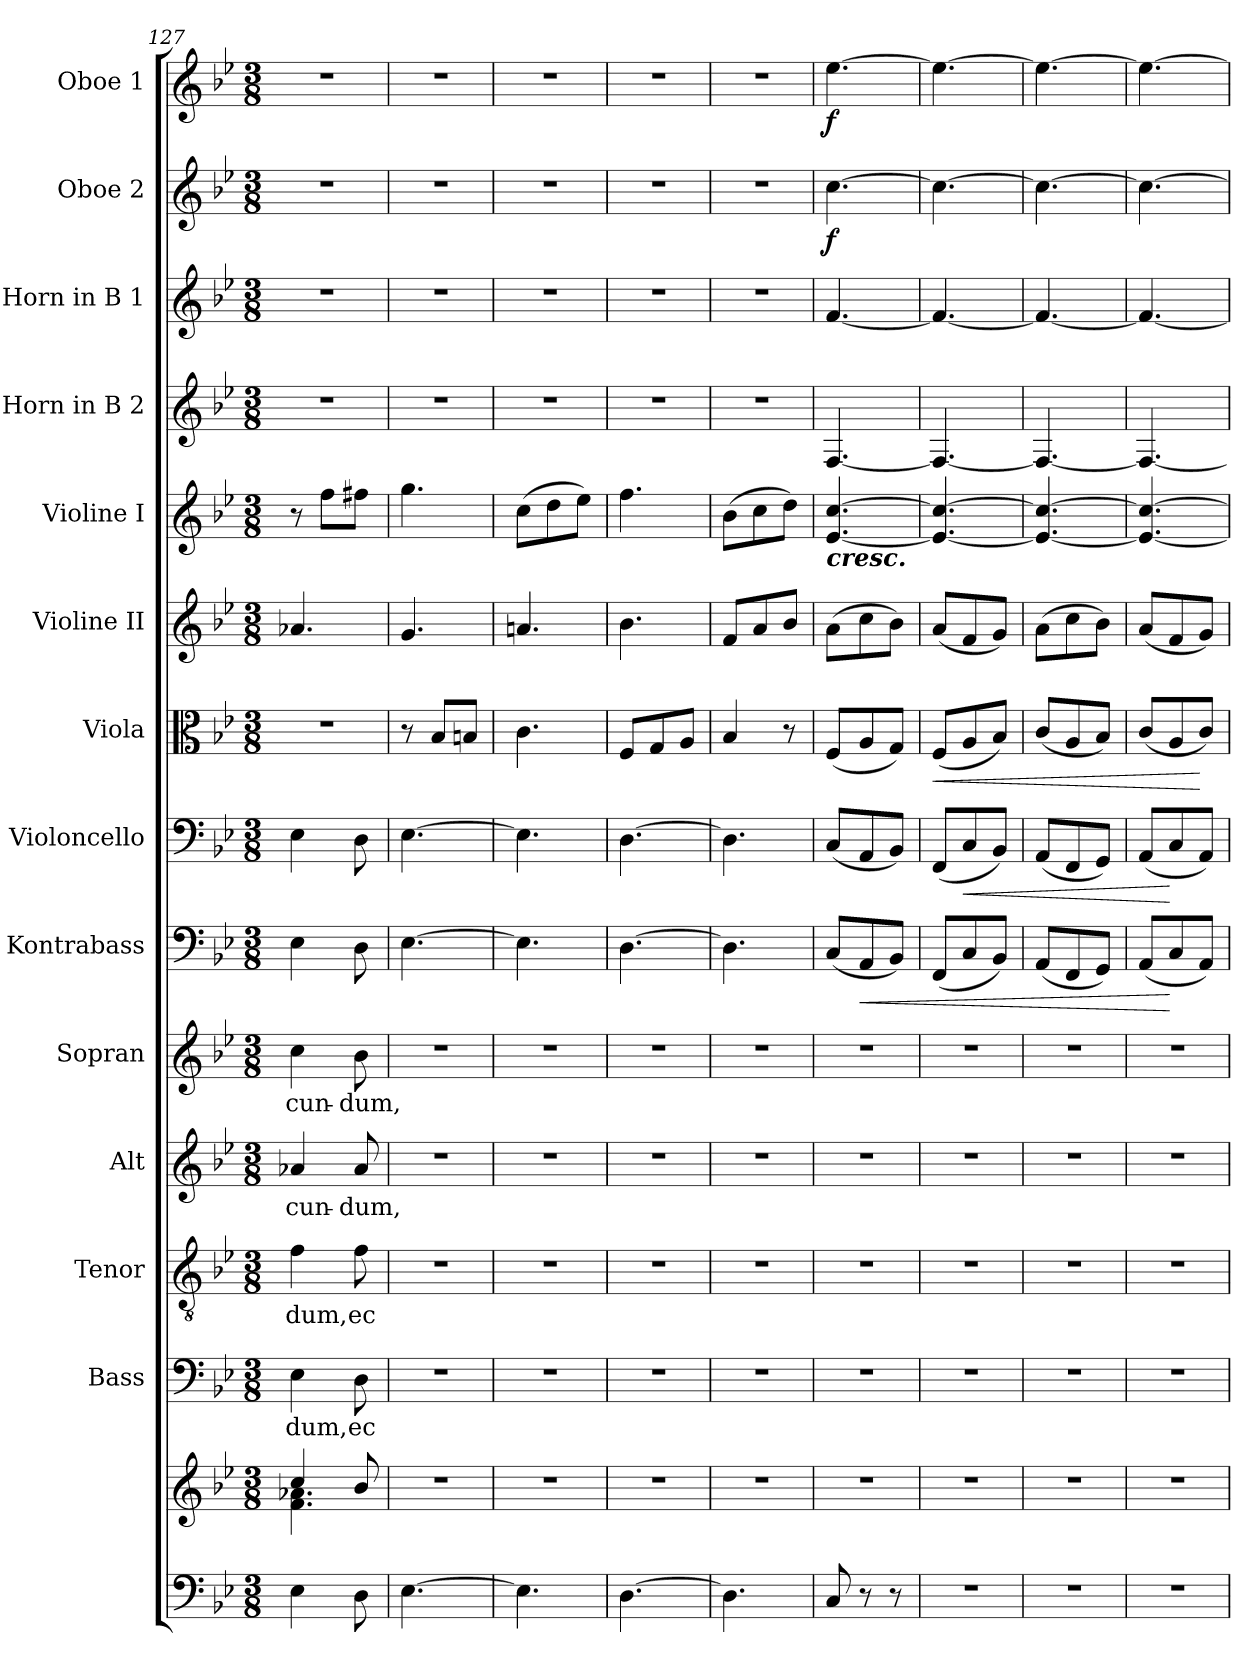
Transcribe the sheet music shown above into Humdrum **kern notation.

**kern	**kern	**kern	**text	**kern	**text	**kern	**text	**kern	**text	**kern	**dynam	**kern	**dynam	**kern	**dynam	**kern	**kern	**kern	**kern	**kern	**dynam	**kern	**dynam
*part14	*part14	*part13	*part13	*part12	*part12	*part11	*part11	*part10	*part10	*part9	*part9	*part8	*part8	*part7	*part7	*part6	*part5	*part4	*part3	*part2	*part2	*part1	*part1
*staff15	*staff14	*staff13	*staff13	*staff12	*staff12	*staff11	*staff11	*staff10	*staff10	*staff9	*staff9	*staff8	*staff8	*staff7	*staff7	*staff6	*staff5	*staff4	*staff3	*staff2	*staff2	*staff1	*staff1
*	*	*I"Bass	*	*I"Tenor	*	*I"Alt	*	*I"Sopran	*	*I"Kontrabass	*	*I"Violoncello	*	*I"Viola	*	*I"Violine II	*I"Violine I	*I"Horn in B 2	*I"Horn in B 1	*I"Oboe 2	*	*I"Oboe 1	*
*	*	*I'B.	*	*I'T.	*	*I'A.	*	*I'S.	*	*I'Kb.	*	*I'Vc.	*	*I'Vla.	*	*I'Vl. II	*I'Vl. I	*	*	*I'Ob. 2	*	*I'Ob. 1	*
*clefF4	*clefG2	*clefF4	*	*clefGv2	*	*clefG2	*	*clefG2	*	*clefF4	*	*clefF4	*	*clefC3	*	*clefG2	*clefG2	*clefG2	*clefG2	*clefG2	*	*clefG2	*
*	*	*	*	*	*	*	*	*	*	*ITrd7c12	*	*	*	*	*	*	*	*ITrd8c14	*ITrd8c14	*	*	*	*
*k[b-e-]	*k[b-e-]	*k[b-e-]	*	*k[b-e-]	*	*k[b-e-]	*	*k[b-e-]	*	*k[b-e-]	*	*k[b-e-]	*	*k[b-e-]	*	*k[b-e-]	*k[b-e-]	*k[b-e-]	*k[b-e-]	*k[b-e-]	*	*k[b-e-]	*
*B-:	*B-:	*B-:	*	*B-:	*	*B-:	*	*B-:	*	*B-:	*	*B-:	*	*B-:	*	*B-:	*B-:	*B-:	*B-:	*B-:	*	*B-:	*
*M3/8	*M3/8	*M3/8	*	*M3/8	*	*M3/8	*	*M3/8	*	*M3/8	*	*M3/8	*	*M3/8	*	*M3/8	*M3/8	*M3/8	*M3/8	*M3/8	*	*M3/8	*
=127	=127	=127	=127	=127	=127	=127	=127	=127	=127	=127	=127	=127	=127	=127	=127	=127	=127	=127	=127	=127	=127	=127	=127
*	*^	*	*	*	*	*	*	*	*	*	*	*	*	*	*	*	*	*	*	*	*	*	*
!	!	!	!	!LO:LY:b	!	!LO:LY:b	!	!LO:LY:b	!	!LO:LY:b	!	!	!	!	!	!	!	!	!	!	!	!	!	!
4E-\	4cc/	4.f\ 4.a-X\	4E-\	-dum,	4f\	-dum,	4a-X/	-cun-	4cc\	-cun-	4EE-\	.	4E-\	.	4.r	.	4.a-X/	8r	4.r	4.r	4.r	.	4.r	.
.	.	.	.	.	.	.	.	.	.	.	.	.	.	.	.	.	.	8ff\L	.	.	.	.	.	.
!	!	!	!	!LO:LY:b	!	!LO:LY:b	!	!LO:LY:b	!	!LO:LY:b	!	!	!	!	!	!	!	!	!	!	!	!	!	!
8D\	8b-/	.	8D\	ec-	8f\	ec-	8a-/	-dum,	8b-\	-dum,	8DD\	.	8D\	.	.	.	.	8ff#X\J	.	.	.	.	.	.
*	*v	*v	*	*	*	*	*	*	*	*	*	*	*	*	*	*	*	*	*	*	*	*	*	*
=128	=128	=128	=128	=128	=128	=128	=128	=128	=128	=128	=128	=128	=128	=128	=128	=128	=128	=128	=128	=128	=128	=128	=128
[4.E-\	4.r	4.r	.	4.r	.	4.r	.	4.r	.	[4.EE-\	.	[4.E-\	.	8r	.	4.g/	4.gg\	4.r	4.r	4.r	.	4.r	.
.	.	.	.	.	.	.	.	.	.	.	.	.	.	8B-/L	.	.	.	.	.	.	.	.	.
.	.	.	.	.	.	.	.	.	.	.	.	.	.	8Bn/J	.	.	.	.	.	.	.	.	.
=129	=129	=129	=129	=129	=129	=129	=129	=129	=129	=129	=129	=129	=129	=129	=129	=129	=129	=129	=129	=129	=129	=129	=129
4.E-\]	4.r	4.r	.	4.r	.	4.r	.	4.r	.	4.EE-\]	.	4.E-\]	.	4.c\	.	4.an/	(>8cc\L	4.r	4.r	4.r	.	4.r	.
.	.	.	.	.	.	.	.	.	.	.	.	.	.	.	.	.	8dd\	.	.	.	.	.	.
.	.	.	.	.	.	.	.	.	.	.	.	.	.	.	.	.	8ee-\J)	.	.	.	.	.	.
=130	=130	=130	=130	=130	=130	=130	=130	=130	=130	=130	=130	=130	=130	=130	=130	=130	=130	=130	=130	=130	=130	=130	=130
[4.D\	4.r	4.r	.	4.r	.	4.r	.	4.r	.	[4.DD\	.	[4.D\	.	8F/L	.	4.b-\	4.ff\	4.r	4.r	4.r	.	4.r	.
.	.	.	.	.	.	.	.	.	.	.	.	.	.	8G/	.	.	.	.	.	.	.	.	.
.	.	.	.	.	.	.	.	.	.	.	.	.	.	8A/J	.	.	.	.	.	.	.	.	.
=131	=131	=131	=131	=131	=131	=131	=131	=131	=131	=131	=131	=131	=131	=131	=131	=131	=131	=131	=131	=131	=131	=131	=131
4.D\]	4.r	4.r	.	4.r	.	4.r	.	4.r	.	4.DD\]	.	4.D\]	.	4B-/	.	8f/L	(>8b-\L	4.r	4.r	4.r	.	4.r	.
.	.	.	.	.	.	.	.	.	.	.	.	.	.	.	.	8a/	8cc\	.	.	.	.	.	.
.	.	.	.	.	.	.	.	.	.	.	.	.	.	8r	.	8b-/J	8dd\J)	.	.	.	.	.	.
=132	=132	=132	=132	=132	=132	=132	=132	=132	=132	=132	=132	=132	=132	=132	=132	=132	=132	=132	=132	=132	=132	=132	=132
!	!	!	!	!	!	!	!	!	!	!	!	!	!	!	!	!	!LO:TX:b:Bi:t=cresc.	!	!	!	!	!	!
!	!	!	!	!	!	!	!	!	!	!	!	!	!	!	!	!	!	!	!	!	!LO:DY:b	!	!LO:DY:b
8C/	4.r	4.r	.	4.r	.	4.r	.	4.r	.	(<8CC/L	.	(<8C/L	.	(<8F/L	.	(>8a\L	[4.e-/ [4.cc/	[4.FF/	[4.F/	[4.cc\	f	[4.ee-\	f
!	!	!	!	!	!	!	!	!	!	!	!LO:HP:b	!	!	!	!	!	!	!	!	!	!	!	!
8r	.	.	.	.	.	.	.	.	.	8AAA/	<	8AA/	.	8A/	.	8cc\	.	.	.	.	.	.	.
8r	.	.	.	.	.	.	.	.	.	8BBB-/J)	.	8BB-/J)	.	8G/J)	.	8b-\J)	.	.	.	.	.	.	.
=133	=133	=133	=133	=133	=133	=133	=133	=133	=133	=133	=133	=133	=133	=133	=133	=133	=133	=133	=133	=133	=133	=133	=133
!	!	!	!	!	!	!	!	!	!	!	!	!	!	!	!LO:HP:b	!	!	!	!	!	!	!	!
4.r	4.r	4.r	.	4.r	.	4.r	.	4.r	.	(<8FFF/L	.	(<8FF/L	.	(<8F/L	<	(<8a/L	4.e-/_ 4.cc/_	4.FF/_	4.F/_	4.cc\_	.	4.ee-\_	.
!	!	!	!	!	!	!	!	!	!	!	!	!	!LO:HP:b	!	!	!	!	!	!	!	!	!	!
.	.	.	.	.	.	.	.	.	.	8CC/	.	8C/	<	8A/	.	8f/	.	.	.	.	.	.	.
.	.	.	.	.	.	.	.	.	.	8BBB-/J)	.	8BB-/J)	.	8B-/J)	.	8g/J)	.	.	.	.	.	.	.
=134	=134	=134	=134	=134	=134	=134	=134	=134	=134	=134	=134	=134	=134	=134	=134	=134	=134	=134	=134	=134	=134	=134	=134
4.r	4.r	4.r	.	4.r	.	4.r	.	4.r	.	(<8AAA/L	.	(<8AA/L	.	(<8c/L	.	(>8a\L	4.e-/_ 4.cc/_	4.FF/_	4.F/_	4.cc\_	.	4.ee-\_	.
.	.	.	.	.	.	.	.	.	.	8FFF/	.	8FF/	.	8A/	.	8cc\	.	.	.	.	.	.	.
.	.	.	.	.	.	.	.	.	.	8GGG/J)	.	8GG/J)	.	8B-/J)	.	8b-\J)	.	.	.	.	.	.	.
=135	=135	=135	=135	=135	=135	=135	=135	=135	=135	=135	=135	=135	=135	=135	=135	=135	=135	=135	=135	=135	=135	=135	=135
4.r	4.r	4.r	.	4.r	.	4.r	.	4.r	.	(<8AAA/L	.	(<8AA/L	.	(<8c/L	.	(<8a/L	4.e-/_ 4.cc/_	4.FF/_	4.F/_	4.cc\_	.	4.ee-\_	.
.	.	.	.	.	.	.	.	.	.	8CC/	[	8C/	[	8A/	.	8f/	.	.	.	.	.	.	.
.	.	.	.	.	.	.	.	.	.	8AAA/J)	.	8AA/J)	.	8c/J)	[	8g/J)	.	.	.	.	.	.	.
=	=	=	=	=	=	=	=	=	=	=	=	=	=	=	=	=	=	=	=	=	=	=	=
*-	*-	*-	*-	*-	*-	*-	*-	*-	*-	*-	*-	*-	*-	*-	*-	*-	*-	*-	*-	*-	*-	*-	*-
